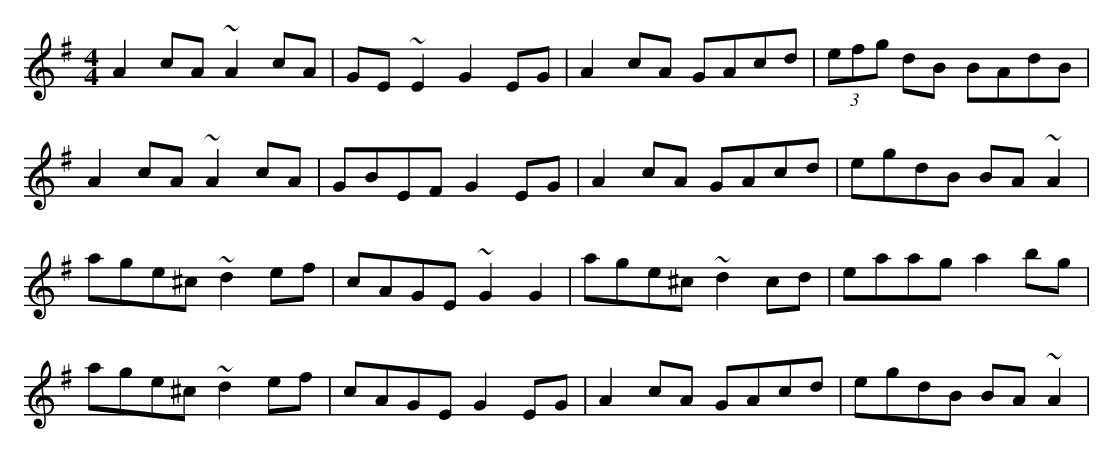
X:1
M:4/4
K:Ador
A2 cA ~A2 cA|GE ~E2 G2 EG|A2 cA GAcd|(3efg dB BAdB|
A2 cA ~A2 cA|GBEF G2 EG|A2 cA GAcd|egdB BA ~A2|
age^c ~d2 ef|cAGE ~G2 G2|age^c ~d2 cd|eaag a2 bg|
age^c ~d2 ef|cAGE G2 EG|A2 cA GAcd|egdB BA ~A2|
